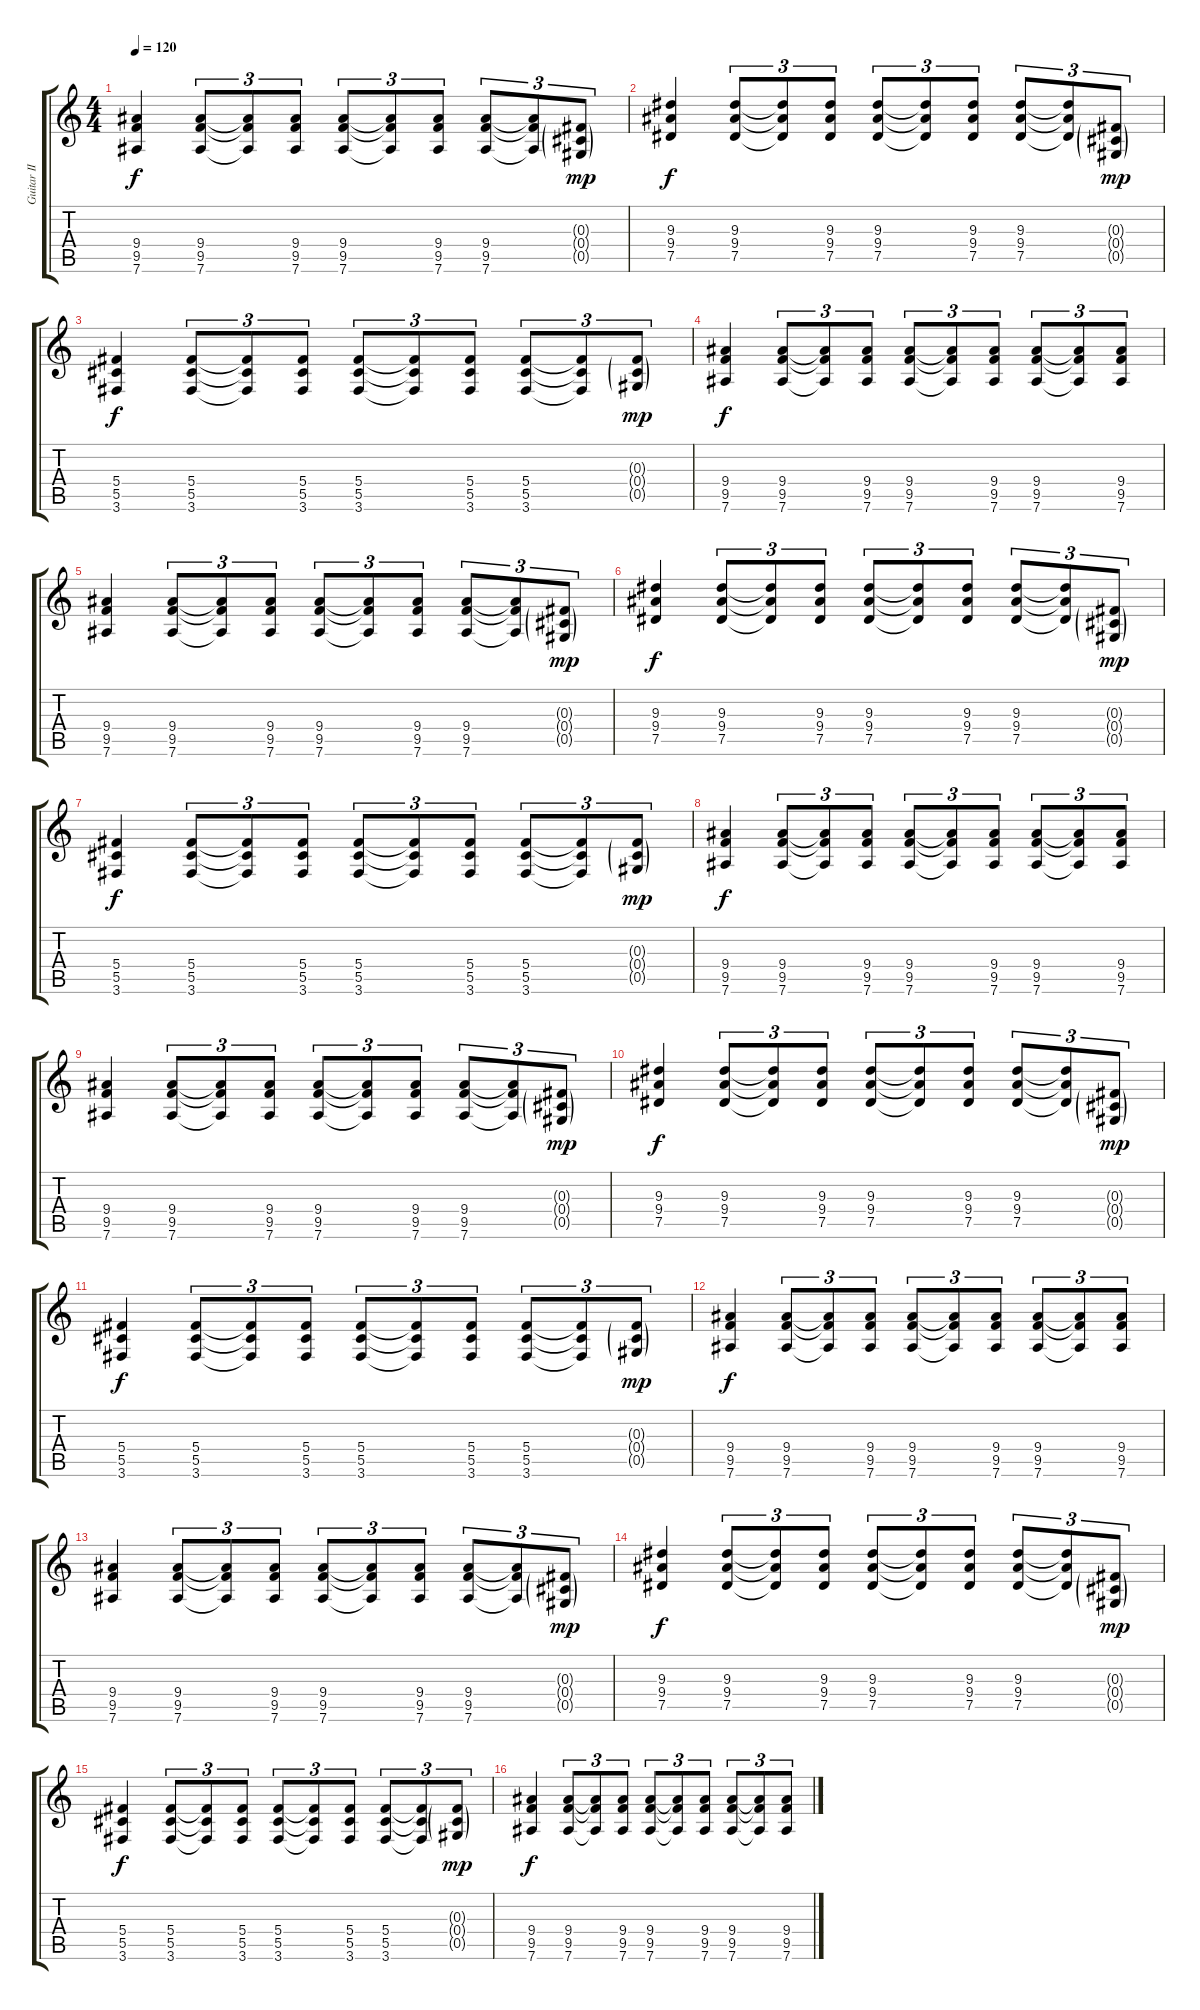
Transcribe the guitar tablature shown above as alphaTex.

\track ("Guitar II" "Guitar II") {instrument acousticguitarsteel}
\staff {score tabs}
\tuning (Eb4 Bb3 Gb3 Db3 Ab2 Eb2) {hide}
\ts (4 4)
\tempo 120
\clef g2
\ks c
(9.4 9.5 7.6).4{dy f} (9.4 9.5 7.6).8{tu (3 2)} (9.4{t} 9.5{t} 7.6{t}).8{tu (3 2)} (9.4 9.5 7.6).8{tu (3 2)} (9.4 9.5 7.6).8{tu (3 2)} (9.4{t} 9.5{t} 7.6{t}).8{tu (3 2)} (9.4 9.5 7.6).8{tu (3 2)} (9.4 9.5 7.6).8{tu (3 2)} (9.4{t} 9.5{t} 7.6{t}).8{tu (3 2)} (0.3{g} 0.4{g} 0.5{g}).8{tu (3 2) dy mp} |
(9.3 9.4 7.5).4{dy f} (9.3 9.4 7.5).8{tu (3 2)} (9.3{t} 9.4{t} 7.5{t}).8{tu (3 2)} (9.3 9.4 7.5).8{tu (3 2)} (9.3 9.4 7.5).8{tu (3 2)} (9.3{t} 9.4{t} 7.5{t}).8{tu (3 2)} (9.3 9.4 7.5).8{tu (3 2)} (9.3 9.4 7.5).8{tu (3 2)} (9.3{t} 9.4{t} 7.5{t}).8{tu (3 2)} (0.3{g} 0.4{g} 0.5{g}).8{tu (3 2) dy mp} |
(5.4 5.5 3.6).4{dy f} (5.4 5.5 3.6).8{tu (3 2)} (5.4{t} 5.5{t} 3.6{t}).8{tu (3 2)} (5.4 5.5 3.6).8{tu (3 2)} (5.4 5.5 3.6).8{tu (3 2)} (5.4{t} 5.5{t} 3.6{t}).8{tu (3 2)} (5.4 5.5 3.6).8{tu (3 2)} (5.4 5.5 3.6).8{tu (3 2)} (5.4{t} 5.5{t} 3.6{t}).8{tu (3 2)} (0.3{g} 0.4{g} 0.5{g}).8{tu (3 2) dy mp} |
(9.4 9.5 7.6).4{dy f} (9.4 9.5 7.6).8{tu (3 2)} (9.4{t} 9.5{t} 7.6{t}).8{tu (3 2)} (9.4 9.5 7.6).8{tu (3 2)} (9.4 9.5 7.6).8{tu (3 2)} (9.4{t} 9.5{t} 7.6{t}).8{tu (3 2)} (9.4 9.5 7.6).8{tu (3 2)} (9.4 9.5 7.6).8{tu (3 2)} (9.4{t} 9.5{t} 7.6{t}).8{tu (3 2)} (9.4 9.5 7.6).8{tu (3 2)} |
(9.4 9.5 7.6).4 (9.4 9.5 7.6).8{tu (3 2)} (9.4{t} 9.5{t} 7.6{t}).8{tu (3 2)} (9.4 9.5 7.6).8{tu (3 2)} (9.4 9.5 7.6).8{tu (3 2)} (9.4{t} 9.5{t} 7.6{t}).8{tu (3 2)} (9.4 9.5 7.6).8{tu (3 2)} (9.4 9.5 7.6).8{tu (3 2)} (9.4{t} 9.5{t} 7.6{t}).8{tu (3 2)} (0.3{g} 0.4{g} 0.5{g}).8{tu (3 2) dy mp} |
(9.3 9.4 7.5).4{dy f} (9.3 9.4 7.5).8{tu (3 2)} (9.3{t} 9.4{t} 7.5{t}).8{tu (3 2)} (9.3 9.4 7.5).8{tu (3 2)} (9.3 9.4 7.5).8{tu (3 2)} (9.3{t} 9.4{t} 7.5{t}).8{tu (3 2)} (9.3 9.4 7.5).8{tu (3 2)} (9.3 9.4 7.5).8{tu (3 2)} (9.3{t} 9.4{t} 7.5{t}).8{tu (3 2)} (0.3{g} 0.4{g} 0.5{g}).8{tu (3 2) dy mp} |
(5.4 5.5 3.6).4{dy f} (5.4 5.5 3.6).8{tu (3 2)} (5.4{t} 5.5{t} 3.6{t}).8{tu (3 2)} (5.4 5.5 3.6).8{tu (3 2)} (5.4 5.5 3.6).8{tu (3 2)} (5.4{t} 5.5{t} 3.6{t}).8{tu (3 2)} (5.4 5.5 3.6).8{tu (3 2)} (5.4 5.5 3.6).8{tu (3 2)} (5.4{t} 5.5{t} 3.6{t}).8{tu (3 2)} (0.3{g} 0.4{g} 0.5{g}).8{tu (3 2) dy mp} |
(9.4 9.5 7.6).4{dy f} (9.4 9.5 7.6).8{tu (3 2)} (9.4{t} 9.5{t} 7.6{t}).8{tu (3 2)} (9.4 9.5 7.6).8{tu (3 2)} (9.4 9.5 7.6).8{tu (3 2)} (9.4{t} 9.5{t} 7.6{t}).8{tu (3 2)} (9.4 9.5 7.6).8{tu (3 2)} (9.4 9.5 7.6).8{tu (3 2)} (9.4{t} 9.5{t} 7.6{t}).8{tu (3 2)} (9.4 9.5 7.6).8{tu (3 2)} |
(9.4 9.5 7.6).4 (9.4 9.5 7.6).8{tu (3 2)} (9.4{t} 9.5{t} 7.6{t}).8{tu (3 2)} (9.4 9.5 7.6).8{tu (3 2)} (9.4 9.5 7.6).8{tu (3 2)} (9.4{t} 9.5{t} 7.6{t}).8{tu (3 2)} (9.4 9.5 7.6).8{tu (3 2)} (9.4 9.5 7.6).8{tu (3 2)} (9.4{t} 9.5{t} 7.6{t}).8{tu (3 2)} (0.3{g} 0.4{g} 0.5{g}).8{tu (3 2) dy mp} |
(9.3 9.4 7.5).4{dy f} (9.3 9.4 7.5).8{tu (3 2)} (9.3{t} 9.4{t} 7.5{t}).8{tu (3 2)} (9.3 9.4 7.5).8{tu (3 2)} (9.3 9.4 7.5).8{tu (3 2)} (9.3{t} 9.4{t} 7.5{t}).8{tu (3 2)} (9.3 9.4 7.5).8{tu (3 2)} (9.3 9.4 7.5).8{tu (3 2)} (9.3{t} 9.4{t} 7.5{t}).8{tu (3 2)} (0.3{g} 0.4{g} 0.5{g}).8{tu (3 2) dy mp} |
(5.4 5.5 3.6).4{dy f} (5.4 5.5 3.6).8{tu (3 2)} (5.4{t} 5.5{t} 3.6{t}).8{tu (3 2)} (5.4 5.5 3.6).8{tu (3 2)} (5.4 5.5 3.6).8{tu (3 2)} (5.4{t} 5.5{t} 3.6{t}).8{tu (3 2)} (5.4 5.5 3.6).8{tu (3 2)} (5.4 5.5 3.6).8{tu (3 2)} (5.4{t} 5.5{t} 3.6{t}).8{tu (3 2)} (0.3{g} 0.4{g} 0.5{g}).8{tu (3 2) dy mp} |
(9.4 9.5 7.6).4{dy f} (9.4 9.5 7.6).8{tu (3 2)} (9.4{t} 9.5{t} 7.6{t}).8{tu (3 2)} (9.4 9.5 7.6).8{tu (3 2)} (9.4 9.5 7.6).8{tu (3 2)} (9.4{t} 9.5{t} 7.6{t}).8{tu (3 2)} (9.4 9.5 7.6).8{tu (3 2)} (9.4 9.5 7.6).8{tu (3 2)} (9.4{t} 9.5{t} 7.6{t}).8{tu (3 2)} (9.4 9.5 7.6).8{tu (3 2)} |
(9.4 9.5 7.6).4 (9.4 9.5 7.6).8{tu (3 2)} (9.4{t} 9.5{t} 7.6{t}).8{tu (3 2)} (9.4 9.5 7.6).8{tu (3 2)} (9.4 9.5 7.6).8{tu (3 2)} (9.4{t} 9.5{t} 7.6{t}).8{tu (3 2)} (9.4 9.5 7.6).8{tu (3 2)} (9.4 9.5 7.6).8{tu (3 2)} (9.4{t} 9.5{t} 7.6{t}).8{tu (3 2)} (0.3{g} 0.4{g} 0.5{g}).8{tu (3 2) dy mp} |
(9.3 9.4 7.5).4{dy f} (9.3 9.4 7.5).8{tu (3 2)} (9.3{t} 9.4{t} 7.5{t}).8{tu (3 2)} (9.3 9.4 7.5).8{tu (3 2)} (9.3 9.4 7.5).8{tu (3 2)} (9.3{t} 9.4{t} 7.5{t}).8{tu (3 2)} (9.3 9.4 7.5).8{tu (3 2)} (9.3 9.4 7.5).8{tu (3 2)} (9.3{t} 9.4{t} 7.5{t}).8{tu (3 2)} (0.3{g} 0.4{g} 0.5{g}).8{tu (3 2) dy mp} |
(5.4 5.5 3.6).4{dy f} (5.4 5.5 3.6).8{tu (3 2)} (5.4{t} 5.5{t} 3.6{t}).8{tu (3 2)} (5.4 5.5 3.6).8{tu (3 2)} (5.4 5.5 3.6).8{tu (3 2)} (5.4{t} 5.5{t} 3.6{t}).8{tu (3 2)} (5.4 5.5 3.6).8{tu (3 2)} (5.4 5.5 3.6).8{tu (3 2)} (5.4{t} 5.5{t} 3.6{t}).8{tu (3 2)} (0.3{g} 0.4{g} 0.5{g}).8{tu (3 2) dy mp} |
(9.4 9.5 7.6).4{dy f} (9.4 9.5 7.6).8{tu (3 2)} (9.4{t} 9.5{t} 7.6{t}).8{tu (3 2)} (9.4 9.5 7.6).8{tu (3 2)} (9.4 9.5 7.6).8{tu (3 2)} (9.4{t} 9.5{t} 7.6{t}).8{tu (3 2)} (9.4 9.5 7.6).8{tu (3 2)} (9.4 9.5 7.6).8{tu (3 2)} (9.4{t} 9.5{t} 7.6{t}).8{tu (3 2)} (9.4 9.5 7.6).8{tu (3 2)}
